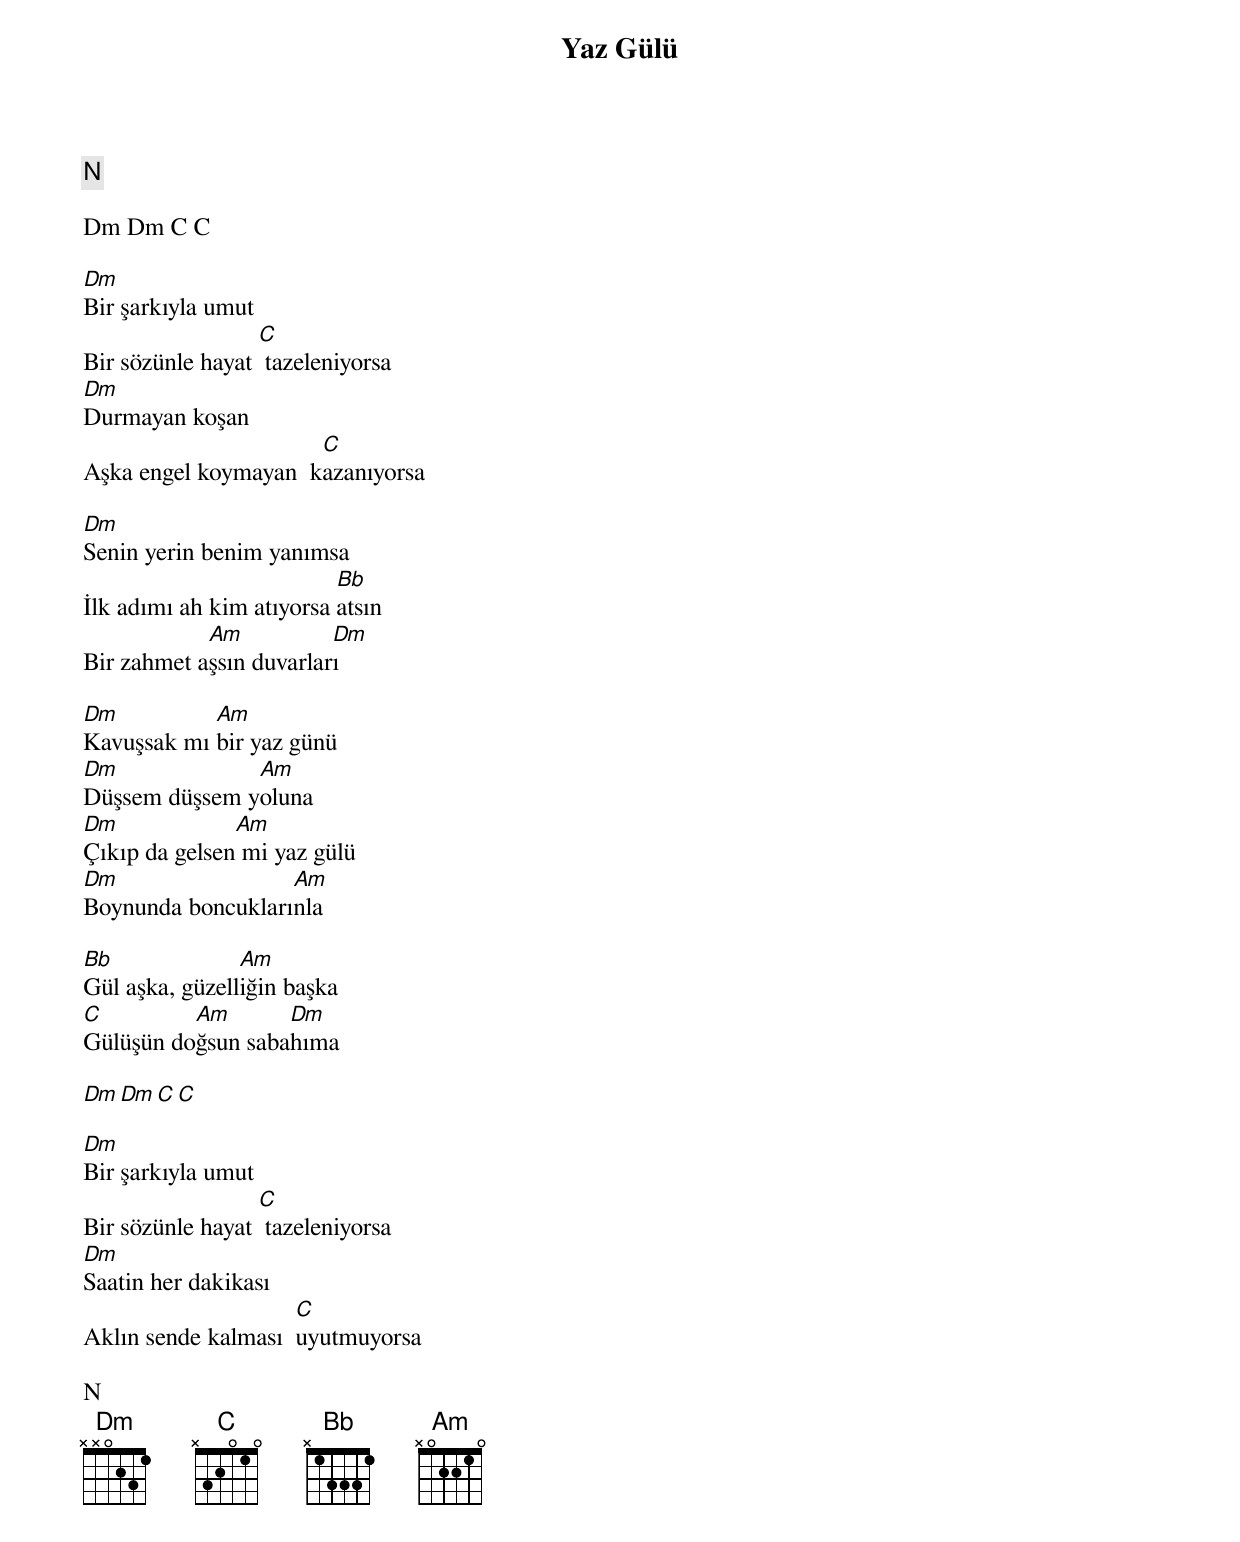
{title: Yaz Gülü}
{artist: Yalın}

N

Dm Dm C C

Dm
Bir şarkıyla umut
                  C
Bir sözünle hayat  tazeleniyorsa
Dm
Durmayan koşan
                      C
Aşka engel koymayan  kazanıyorsa

Dm
Senin yerin benim yanımsa
                          Bb
İlk adımı ah kim atıyorsa atsın
            Am           Dm
Bir zahmet aşsın duvarları

Dm          Am
Kavuşsak mı bir yaz günü
Dm             Am
Düşsem düşsem yoluna
Dm             Am
Çıkıp da gelsen mi yaz gülü
Dm                 Am
Boynunda boncuklarınla

Bb              Am
Gül aşka, güzelliğin başka
C         Am       Dm
Gülüşün doğsun sabahıma

Dm Dm C C

Dm
Bir şarkıyla umut
                  C
Bir sözünle hayat  tazeleniyorsa
Dm
Saatin her dakikası
                     C
Aklın sende kalması  uyutmuyorsa

N
